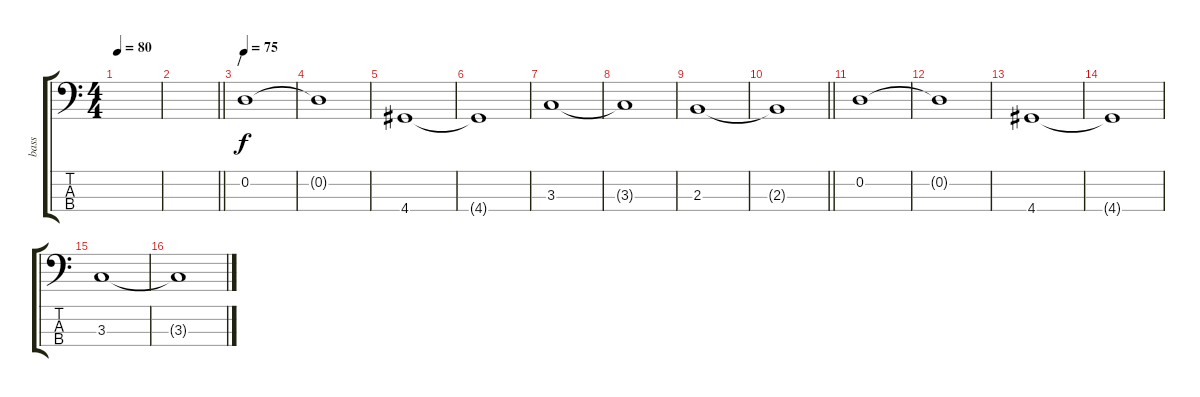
\track ("bass" "bass") {instrument electricbassfinger}
\staff {score tabs}
\tuning (G2 D2 A1 E1) {hide}
\ts (4 4)
\tempo 80
\clef f4
\ks c
|
\barLineRight lightlight
|
\section ("" "/")
\tempo 75
0.2.1 |
0.2{t}.1 |
4.4.1 |
4.4{t}.1 |
3.3.1 |
3.3{t}.1 |
2.3.1 |
\barLineRight lightlight
2.3{t}.1 |
0.2.1 |
0.2{t}.1 |
4.4.1 |
4.4{t}.1 |
3.3.1 |
3.3{t}.1
